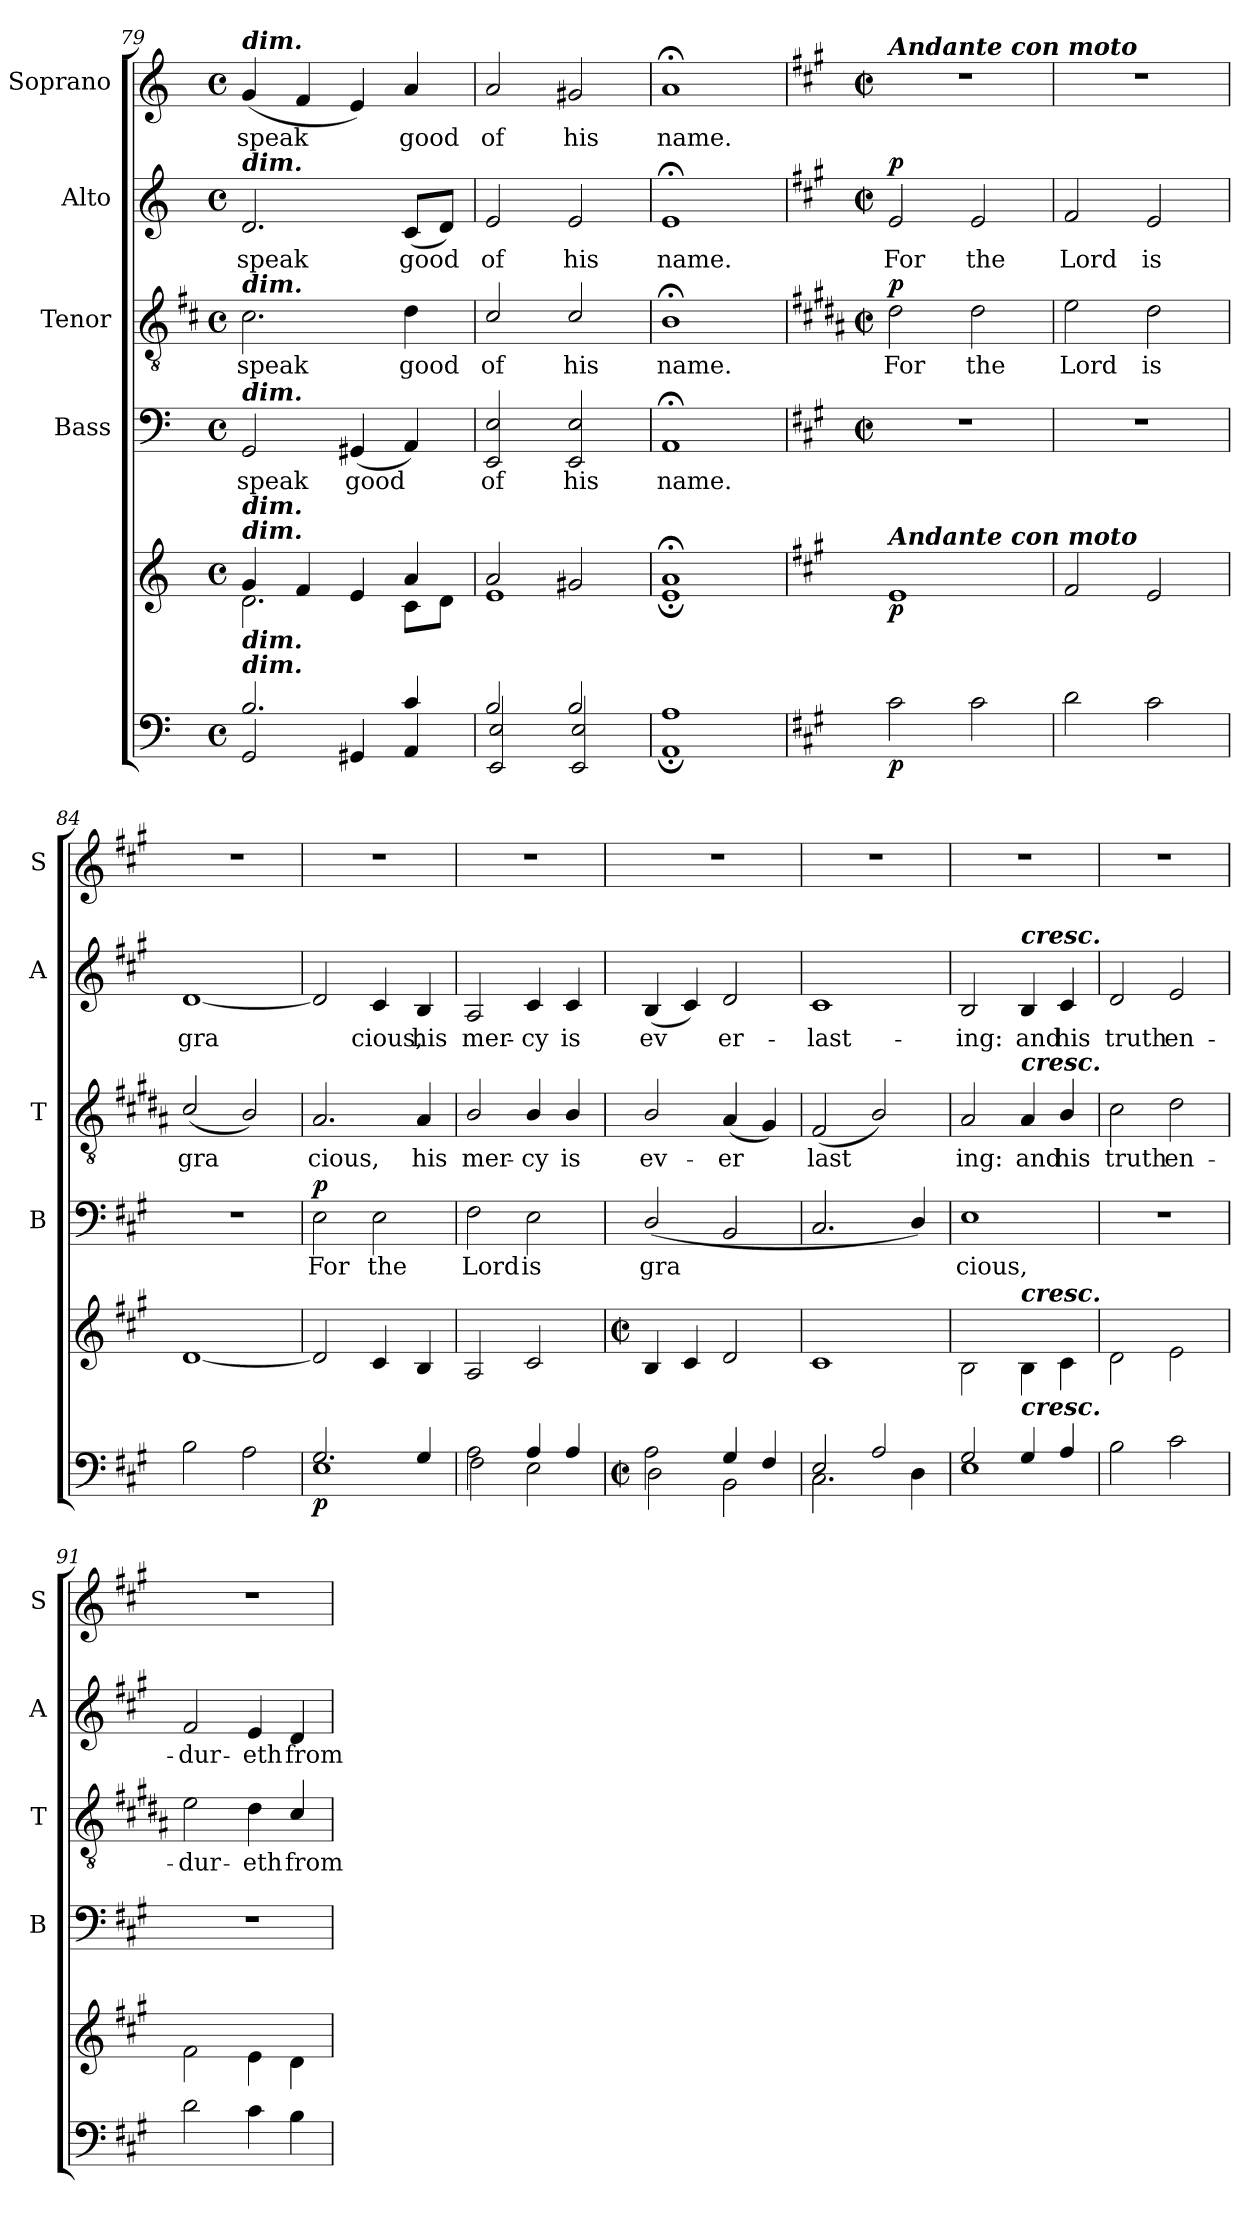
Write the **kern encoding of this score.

**kern	**dynam	**kern	**dynam	**kern	**text	**dynam	**kern	**text	**dynam	**kern	**text	**dynam	**kern	**text
*part6	*part6	*part5	*part5	*part4	*part4	*part4	*part3	*part3	*part3	*part2	*part2	*part2	*part1	*part1
*staff6	*staff6	*staff5	*staff5	*staff4	*staff4	*staff4	*staff3	*staff3	*staff3	*staff2	*staff2	*staff2	*staff1	*staff1
*	*	*	*	*I"Bass	*	*	*I"Tenor	*	*	*I"Alto	*	*	*I"Soprano	*
*	*	*	*	*I'B	*	*	*I'T	*	*	*I'A	*	*	*I'S	*
*clefF4	*	*clefG2	*	*clefF4	*	*	*clefGv2	*	*	*clefG2	*	*	*clefG2	*
*	*	*	*	*	*	*	*ITrd1c2	*	*	*	*	*	*	*
*k[]	*	*k[]	*	*k[]	*	*	*k[]	*	*	*k[]	*	*	*k[]	*
*C:	*	*C:	*	*C:	*	*	*C:	*	*	*C:	*	*	*C:	*
*M4/4	*	*M4/4	*	*M4/4	*	*	*M4/4	*	*	*M4/4	*	*	*M4/4	*
*met(c)	*	*met(c)	*	*met(c)	*	*	*met(c)	*	*	*met(c)	*	*	*met(c)	*
=79	=79	=79	=79	=79	=79	=79	=79	=79	=79	=79	=79	=79	=79	=79
*^	*	*^	*	*	*	*	*	*	*	*	*	*	*	*
!	!	!	!	!	!	!	!	!	!	!	!	!	!	!	!LO:TX:a:Bi:t=dim.	!
!	!	!	!	!	!	!	!	!	!	!	!	!LO:TX:a:Bi:t=dim.	!	!	!	!
!	!	!	!	!	!	!	!	!	!LO:TX:a:Bi:t=dim.	!	!	!	!	!	!	!
!	!	!	!	!	!	!LO:TX:a:Bi:t=dim.	!	!	!	!	!	!	!	!	!	!
!	!	!	!LO:TX:a:Bi:t=dim.	!	!	!	!	!	!	!	!	!	!	!	!	!
!	!	!	!LO:TX:a:Bi:t=dim.	!	!	!	!	!	!	!	!	!	!	!	!	!
!LO:TX:a:Bi:t=dim.	!	!	!	!	!	!	!	!	!	!	!	!	!	!	!	!
!LO:TX:a:Bi:t=dim.	!	!	!	!	!	!	!	!	!	!	!	!	!	!	!	!
!	!	!	!	!	!	!	!LO:LY:b	!	!	!LO:LY:b	!	!	!LO:LY:b	!	!	!LO:LY:b
2.B/	2GG/	.	4g/	2.d\	.	2GG/	speak	.	2.B\	speak	.	2.d/	speak	.	(<4g/	speak
.	.	.	4f/	.	.	.	.	.	.	.	.	.	.	.	4f/	.
!	!	!	!	!	!	!	!LO:LY:b	!	!	!	!	!	!	!	!	!
.	4GG#X/	.	4e/	.	.	(<4GG#X/	good	.	.	.	.	.	.	.	4e/)	.
!	!	!	!	!	!	!	!	!	!	!LO:LY:b	!	!	!LO:LY:b	!	!	!LO:LY:b
4c/	4AA/	.	4a/	8c\L	.	4AA/)	.	.	4c\	good	.	(<8c/L	good	.	4a/	good
.	.	.	.	8d\J	.	.	.	.	.	.	.	8d/J)	.	.	.	.
=80	=80	=80	=80	=80	=80	=80	=80	=80	=80	=80	=80	=80	=80	=80	=80	=80
!	!	!	!	!	!	!	!LO:LY:b	!	!	!LO:LY:b	!	!	!LO:LY:b	!	!	!LO:LY:b
2B/	2EE/ 2E/	.	2a/	1e	.	2EE/ 2E/	of	.	2B/	of	.	2e/	of	.	2a/	of
!	!	!	!	!	!	!	!LO:LY:b	!	!	!LO:LY:b	!	!	!LO:LY:b	!	!	!LO:LY:b
2B/	2EE/ 2E/	.	2g#X/	.	.	2EE/ 2E/	his	.	2B/	his	.	2e/	his	.	2g#X/	his
=81	=81	=81	=81	=81	=81	=81	=81	=81	=81	=81	=81	=81	=81	=81	=81	=81
!	!	!	!	!	!	!	!LO:LY:b	!	!	!LO:LY:b	!	!	!LO:LY:b	!	!	!LO:LY:b
1A	1AA;<	.	1a;<	1e;<	.	1AA;	name.	.	1A;	name.	.	1e;	name.	.	1a;	name.
*v	*v	*	*	*	*	*	*	*	*	*	*	*	*	*	*	*
=82	=82	=82	=82	=82	=82	=82	=82	=82	=82	=82	=82	=82	=82	=82	=82
*k[f#c#g#]	*	*k[f#c#g#]	*	*	*k[f#c#g#]	*	*	*k[f#c#g#]	*	*	*k[f#c#g#]	*	*	*k[f#c#g#]	*
*A:	*	*A:	*	*	*A:	*	*	*A:	*	*	*A:	*	*	*A:	*
*	*	*	*	*	*M2/2	*	*	*M2/2	*	*	*M2/2	*	*	*M2/2	*
*	*	*	*	*	*met(c|)	*	*	*met(c|)	*	*	*met(c|)	*	*	*met(c|)	*
*^	*	*	*	*	*	*	*	*	*	*	*	*	*	*	*
!	!	!	!	!	!	!	!	!	!	!	!	!	!	!	!LO:TX:a:Bi:t=Andante con moto	!
!	!	!	!LO:TX:a:Bi:t=Andante con moto	!	!	!	!	!	!	!	!	!	!	!	!	!
!	!	!LO:DY:b	!	!	!LO:DY:b	!	!	!	!	!LO:LY:b	!LO:DY:b	!	!LO:LY:b	!LO:DY:b	!	!
*v	*v	*	*	*	*	*	*	*	*	*	*	*	*	*	*	*
2c#\	p	1ryy	1e	p	1r	.	.	2c#\	For	p	2e/	For	p	1r	.
!	!	!	!	!	!	!	!	!	!LO:LY:b	!	!	!LO:LY:b	!	!	!
2c#\	.	.	.	.	.	.	.	2c#\	the	.	2e/	the	.	.	.
=83	=83	=83	=83	=83	=83	=83	=83	=83	=83	=83	=83	=83	=83	=83	=83
!	!	!	!	!	!	!	!	!	!LO:LY:b	!	!	!LO:LY:b	!	!	!
2d\	.	1ryy	2f#/	.	1r	.	.	2d\	Lord	.	2f#/	Lord	.	1r	.
!	!	!	!	!	!	!	!	!	!LO:LY:b	!	!	!LO:LY:b	!	!	!
2c#\	.	.	2e/	.	.	.	.	2c#\	is	.	2e/	is	.	.	.
=84	=84	=84	=84	=84	=84	=84	=84	=84	=84	=84	=84	=84	=84	=84	=84
!	!	!	!	!	!	!	!	!	!LO:LY:b	!	!	!LO:LY:b	!	!	!
2B\	.	1ryy	[1d	.	1r	.	.	(<2B/	gra­	.	[1d	gra­	.	1r	.
2A\	.	.	.	.	.	.	.	2A/)	.	.	.	.	.	.	.
=85	=85	=85	=85	=85	=85	=85	=85	=85	=85	=85	=85	=85	=85	=85	=85
*^	*	*	*	*	*	*	*	*	*	*	*	*	*	*	*
!	!	!LO:DY:b	!	!	!	!	!LO:LY:b	!LO:DY:b	!	!LO:LY:b	!	!	!	!	!	!
2.G#/	1E	p	1ryy	2d/]	.	2E\	For	p	2.G#/	cious,	.	2d/]	.	.	1r	.
!	!	!	!	!	!	!	!LO:LY:b	!	!	!	!	!	!LO:LY:b	!	!	!
.	.	.	.	4c#/	.	2E\	the	.	.	.	.	4c#/	cious,	.	.	.
!	!	!	!	!	!	!	!	!	!	!LO:LY:b	!	!	!LO:LY:b	!	!	!
4G#/	.	.	.	4B/	.	.	.	.	4G#/	his	.	4B/	his	.	.	.
=86	=86	=86	=86	=86	=86	=86	=86	=86	=86	=86	=86	=86	=86	=86	=86	=86
!	!	!	!	!	!	!	!LO:LY:b	!	!	!LO:LY:b	!	!	!LO:LY:b	!	!	!
2A\	2F#\	.	1ryy	2A/	.	2F#\	Lord	.	2A/	mer-	.	2A/	mer-	.	1r	.
!	!	!	!	!	!	!	!LO:LY:b	!	!	!LO:LY:b	!	!	!LO:LY:b	!	!	!
4A/	2E\	.	.	2c#/	.	2E\	is	.	4A/	-cy	.	4c#/	-cy	.	.	.
!	!	!	!	!	!	!	!	!	!	!LO:LY:b	!	!	!LO:LY:b	!	!	!
4A/	.	.	.	.	.	.	.	.	4A/	is	.	4c#/	is	.	.	.
!!LO:PB:g=z
=87	=87	=87	=87	=87	=87	=87	=87	=87	=87	=87	=87	=87	=87	=87	=87	=87
*M2/2	*	*	*M2/2	*	*	*	*	*	*	*	*	*	*	*	*	*
*met(c|)	*	*	*met(c|)	*	*	*	*	*	*	*	*	*	*	*	*	*
!	!	!	!	!	!	!	!LO:LY:b	!	!	!LO:LY:b	!	!	!LO:LY:b	!	!	!
2A\	2D\	.	1ryy	4B/	.	(<2D/	gra­	.	2A/	ev-	.	(<4B/	ev­	.	1r	.
.	.	.	.	4c#/	.	.	.	.	.	.	.	4c#/)	.	.	.	.
!	!	!	!	!	!	!	!	!	!	!LO:LY:b	!	!	!LO:LY:b	!	!	!
4G#/	2BB\	.	.	2d/	.	2BB/	.	.	(<4G#/	-er­	.	2d/	er-	.	.	.
4F#/	.	.	.	.	.	.	.	.	4F#/)	.	.	.	.	.	.	.
=88	=88	=88	=88	=88	=88	=88	=88	=88	=88	=88	=88	=88	=88	=88	=88	=88
!	!	!	!	!	!	!	!	!	!	!LO:LY:b	!	!	!LO:LY:b	!	!	!
2E/	2.C#\	.	1ryy	1c#	.	2.C#/	.	.	(<2E/	last­	.	1c#	-last-	.	1r	.
2A/	.	.	.	.	.	.	.	.	2A/)	.	.	.	.	.	.	.
.	4D\	.	.	.	.	4D/)	.	.	.	.	.	.	.	.	.	.
=89	=89	=89	=89	=89	=89	=89	=89	=89	=89	=89	=89	=89	=89	=89	=89	=89
!	!	!	!	!	!	!	!LO:LY:b	!	!	!LO:LY:b	!	!	!LO:LY:b	!	!	!
2G#/	1E	.	1ryy	2B\	.	1E	cious,	.	2G#/	ing:	.	2B/	-ing:	.	1r	.
!	!	!	!	!	!	!	!	!	!	!	!	!LO:TX:a:Bi:t=cresc.	!	!	!	!
!	!	!	!	!	!	!	!	!	!LO:TX:a:Bi:t=cresc.	!	!	!	!	!	!	!
!	!	!	!	!LO:TX:a:Bi:t=cresc.	!	!	!	!	!	!	!	!	!	!	!	!
!LO:TX:a:Bi:t=cresc.	!	!	!	!	!	!	!	!	!	!	!	!	!	!	!	!
!	!	!	!	!	!	!	!	!	!	!LO:LY:b	!	!	!LO:LY:b	!	!	!
4G#/	.	.	.	4B\	.	.	.	.	4G#/	and	.	4B/	and	.	.	.
!	!	!	!	!	!	!	!	!	!	!LO:LY:b	!	!	!LO:LY:b	!	!	!
4A/	.	.	.	4c#\	.	.	.	.	4A/	his	.	4c#/	his	.	.	.
*v	*v	*	*	*	*	*	*	*	*	*	*	*	*	*	*	*
=90	=90	=90	=90	=90	=90	=90	=90	=90	=90	=90	=90	=90	=90	=90	=90
!	!	!	!	!	!	!	!	!	!LO:LY:b	!	!	!LO:LY:b	!	!	!
2B\	.	1ryy	2d\	.	1r	.	.	2B\	truth	.	2d/	truth	.	1r	.
!	!	!	!	!	!	!	!	!	!LO:LY:b	!	!	!LO:LY:b	!	!	!
2c#\	.	.	2e\	.	.	.	.	2c#\	en-	.	2e/	en-	.	.	.
=91	=91	=91	=91	=91	=91	=91	=91	=91	=91	=91	=91	=91	=91	=91	=91
!	!	!	!	!	!	!	!	!	!LO:LY:b	!	!	!LO:LY:b	!	!	!
2d\	.	1ryy	2f#\	.	1r	.	.	2d\	-dur-	.	2f#/	-dur-	.	1r	.
!	!	!	!	!	!	!	!	!	!LO:LY:b	!	!	!LO:LY:b	!	!	!
4c#\	.	.	4e\	.	.	.	.	4c#\	-eth	.	4e/	-eth	.	.	.
!	!	!	!	!	!	!	!	!	!LO:LY:b	!	!	!LO:LY:b	!	!	!
4B\	.	.	4d\	.	.	.	.	4B/	from	.	4d/	from	.	.	.
*	*	*v	*v	*	*	*	*	*	*	*	*	*	*	*	*
=	=	=	=	=	=	=	=	=	=	=	=	=	=	=
*-	*-	*-	*-	*-	*-	*-	*-	*-	*-	*-	*-	*-	*-	*-
